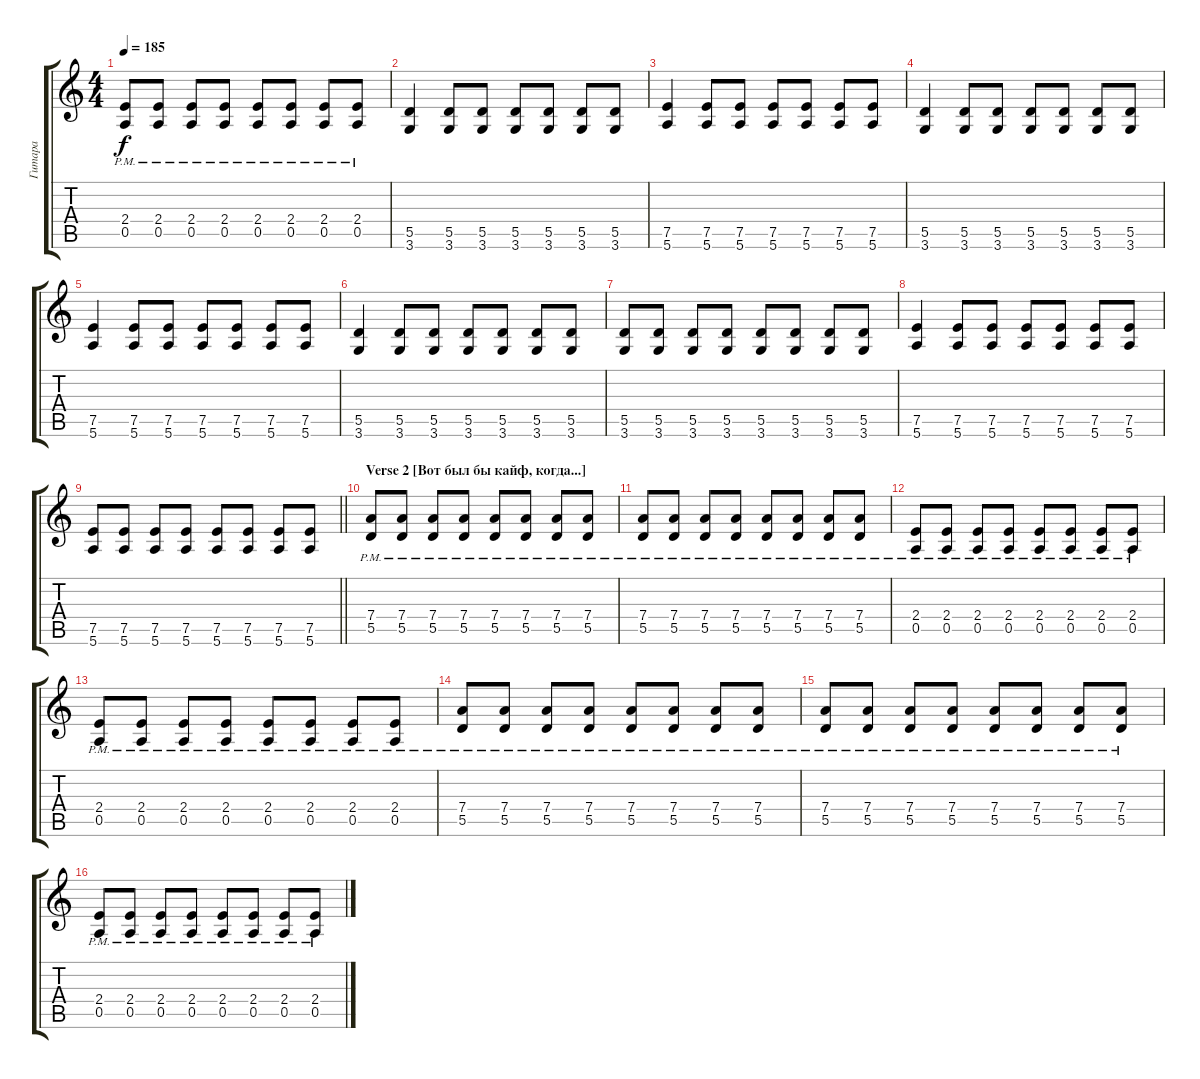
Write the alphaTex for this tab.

\track ("Гитара" "Гитара") {instrument distortionguitar}
\staff {score tabs}
\tuning (E4 B3 G3 D3 A2 E2) {hide}
\ts (4 4)
\tempo 185
\clef g2
\ks c
(2.4{pm} 0.5{pm}).8{dy f} (2.4{pm} 0.5{pm}).8 (2.4{pm} 0.5{pm}).8 (2.4{pm} 0.5{pm}).8 (2.4{pm} 0.5{pm}).8 (2.4{pm} 0.5{pm}).8 (2.4{pm} 0.5{pm}).8 (2.4{pm} 0.5{pm}).8 |
(5.5 3.6).4 (5.5 3.6).8 (5.5 3.6).8 (5.5 3.6).8 (5.5 3.6).8 (5.5 3.6).8 (5.5 3.6).8 |
(7.5 5.6).4 (7.5 5.6).8 (7.5 5.6).8 (7.5 5.6).8 (7.5 5.6).8 (7.5 5.6).8 (7.5 5.6).8 |
(5.5 3.6).4 (5.5 3.6).8 (5.5 3.6).8 (5.5 3.6).8 (5.5 3.6).8 (5.5 3.6).8 (5.5 3.6).8 |
(7.5 5.6).4 (7.5 5.6).8 (7.5 5.6).8 (7.5 5.6).8 (7.5 5.6).8 (7.5 5.6).8 (7.5 5.6).8 |
(5.5 3.6).4 (5.5 3.6).8 (5.5 3.6).8 (5.5 3.6).8 (5.5 3.6).8 (5.5 3.6).8 (5.5 3.6).8 |
(5.5 3.6).8 (5.5 3.6).8 (5.5 3.6).8 (5.5 3.6).8 (5.5 3.6).8 (5.5 3.6).8 (5.5 3.6).8 (5.5 3.6).8 |
(7.5 5.6).4 (7.5 5.6).8 (7.5 5.6).8 (7.5 5.6).8 (7.5 5.6).8 (7.5 5.6).8 (7.5 5.6).8 |
\barLineRight lightlight
(7.5 5.6).8 (7.5 5.6).8 (7.5 5.6).8 (7.5 5.6).8 (7.5 5.6).8 (7.5 5.6).8 (7.5 5.6).8 (7.5 5.6).8 |
\section ("" "Verse 2 [Вот был бы кайф, когда...]")
(7.4{pm} 5.5{pm}).8 (7.4{pm} 5.5{pm}).8 (7.4{pm} 5.5{pm}).8 (7.4{pm} 5.5{pm}).8 (7.4{pm} 5.5{pm}).8 (7.4{pm} 5.5{pm}).8 (7.4{pm} 5.5{pm}).8 (7.4{pm} 5.5{pm}).8 |
(7.4{pm} 5.5{pm}).8 (7.4{pm} 5.5{pm}).8 (7.4{pm} 5.5{pm}).8 (7.4{pm} 5.5{pm}).8 (7.4{pm} 5.5{pm}).8 (7.4{pm} 5.5{pm}).8 (7.4{pm} 5.5{pm}).8 (7.4{pm} 5.5{pm}).8 |
(2.4{pm} 0.5{pm}).8 (2.4{pm} 0.5{pm}).8 (2.4{pm} 0.5{pm}).8 (2.4{pm} 0.5{pm}).8 (2.4{pm} 0.5{pm}).8 (2.4{pm} 0.5{pm}).8 (2.4{pm} 0.5{pm}).8 (2.4{pm} 0.5{pm}).8 |
(2.4{pm} 0.5{pm}).8 (2.4{pm} 0.5{pm}).8 (2.4{pm} 0.5{pm}).8 (2.4{pm} 0.5{pm}).8 (2.4{pm} 0.5{pm}).8 (2.4{pm} 0.5{pm}).8 (2.4{pm} 0.5{pm}).8 (2.4{pm} 0.5{pm}).8 |
(7.4{pm} 5.5{pm}).8 (7.4{pm} 5.5{pm}).8 (7.4{pm} 5.5{pm}).8 (7.4{pm} 5.5{pm}).8 (7.4{pm} 5.5{pm}).8 (7.4{pm} 5.5{pm}).8 (7.4{pm} 5.5{pm}).8 (7.4{pm} 5.5{pm}).8 |
(7.4{pm} 5.5{pm}).8 (7.4{pm} 5.5{pm}).8 (7.4{pm} 5.5{pm}).8 (7.4{pm} 5.5{pm}).8 (7.4{pm} 5.5{pm}).8 (7.4{pm} 5.5{pm}).8 (7.4{pm} 5.5{pm}).8 (7.4{pm} 5.5{pm}).8 |
(2.4{pm} 0.5{pm}).8 (2.4{pm} 0.5{pm}).8 (2.4{pm} 0.5{pm}).8 (2.4{pm} 0.5{pm}).8 (2.4{pm} 0.5{pm}).8 (2.4{pm} 0.5{pm}).8 (2.4{pm} 0.5{pm}).8 (2.4{pm} 0.5{pm}).8
